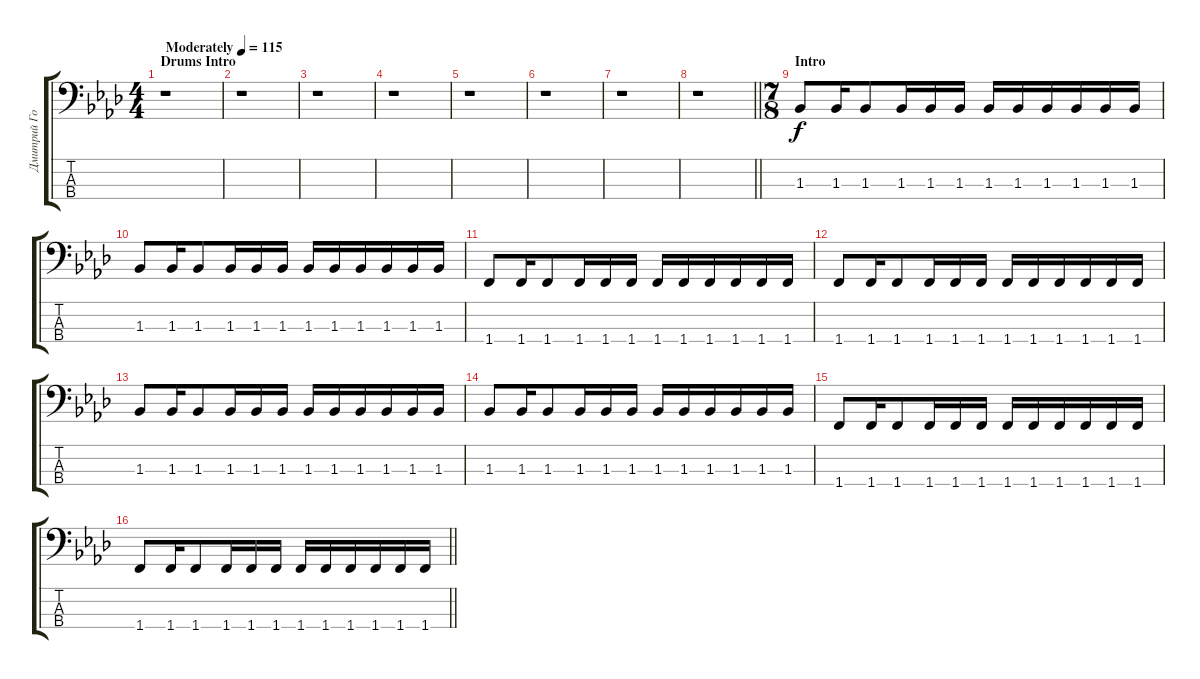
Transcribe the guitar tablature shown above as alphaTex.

\track ("Дмитрий Голяшев" "Дмитрий Го") {instrument electricbasspick}
\staff {score tabs}
\tuning (G2 D2 A1 E1) {hide}
\ts (4 4)
\section ("" "Drums Intro")
\tempo (115 "Moderately")
\clef f4
\ks ab
r.1{dy f instrument electricbasspick} |
r.1 |
r.1 |
r.1 |
r.1 |
r.1 |
r.1 |
\barLineRight lightlight
r.1 |
\ts (7 8)
\section ("" "Intro")
1.3.8 1.3.16 1.3.8 1.3.16 1.3.16 1.3.16 1.3.16 1.3.16 1.3.16 1.3.16 1.3.16 1.3.16 |
1.3.8 1.3.16 1.3.8 1.3.16 1.3.16 1.3.16 1.3.16 1.3.16 1.3.16 1.3.16 1.3.16 1.3.16 |
1.4.8 1.4.16 1.4.8 1.4.16 1.4.16 1.4.16 1.4.16 1.4.16 1.4.16 1.4.16 1.4.16 1.4.16 |
1.4.8 1.4.16 1.4.8 1.4.16 1.4.16 1.4.16 1.4.16 1.4.16 1.4.16 1.4.16 1.4.16 1.4.16 |
1.3.8 1.3.16 1.3.8 1.3.16 1.3.16 1.3.16 1.3.16 1.3.16 1.3.16 1.3.16 1.3.16 1.3.16 |
1.3.8 1.3.16 1.3.8 1.3.16 1.3.16 1.3.16 1.3.16 1.3.16 1.3.16 1.3.16 1.3.16 1.3.16 |
1.4.8 1.4.16 1.4.8 1.4.16 1.4.16 1.4.16 1.4.16 1.4.16 1.4.16 1.4.16 1.4.16 1.4.16 |
\barLineRight lightlight
1.4.8 1.4.16 1.4.8 1.4.16 1.4.16 1.4.16 1.4.16 1.4.16 1.4.16 1.4.16 1.4.16 1.4.16
